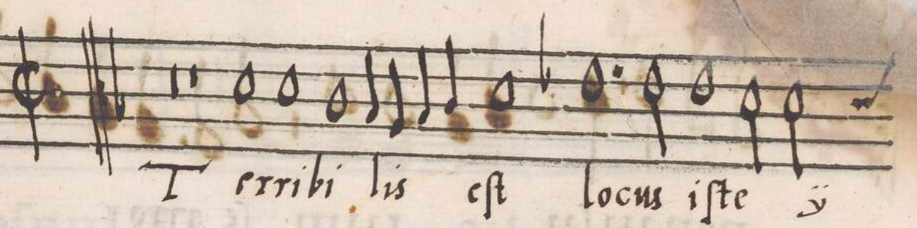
**kern	**text
*I"CANTVS	*
*clefC3	*
*k[b-]	*
*met(C|)	*
*M2/1	*
0r	.
=2-	=2-
1r	.
1d	Ter-
=3-	=3-
1d	-ri-
1c	-bi-
=4-	=4-
4B-/	-lis
4A/	.
4B-/	.
4c/	.
1d	eſt
=5-	=5-
1.e-X	lo-
2e-\	-cus
=6-	=6-
1e-yX	i-
2d\	-ſte
*	*ij
2d\	lo-
*custos:d	*
=7-	=7-
*-	*-
